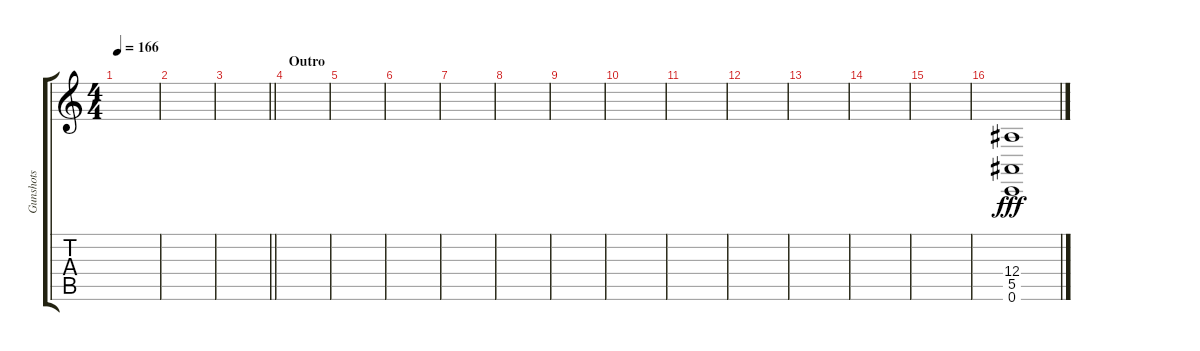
\track ("Gunshots" "Gunshots") {instrument gunshot}
\staff {score tabs}
\tuning (C4 G3 Eb3 Bb2 F2 C2) {hide}
\ts (4 4)
\tempo 166
\clef g2
\ks c
|
|
\barLineRight lightlight
|
\section ("" "Outro")
|
|
|
|
|
|
|
|
|
|
|
|
(12.4 5.5 0.6).1{dy fff}
